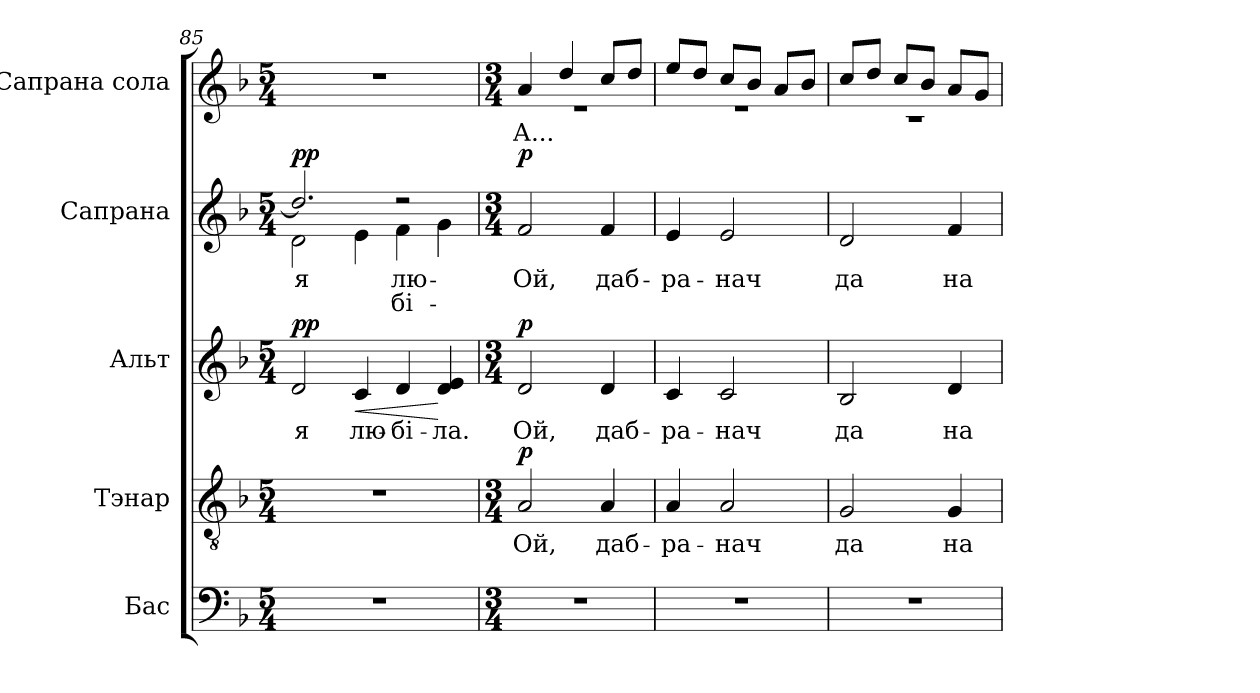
**kern	**kern	**text	**dynam	**kern	**text	**dynam	**kern	**text	**text	**dynam	**kern	**text
*part5	*part4	*part4	*part4	*part3	*part3	*part3	*part2	*part2	*part2	*part2	*part1	*part1
*staff5	*staff4	*staff4	*staff4	*staff3	*staff3	*staff3	*staff2	*staff2	*staff2	*staff2	*staff1	*staff1
*I"Бас	*I"Тэнар	*	*	*I"Альт	*	*	*I"Сапрана	*	*	*	*I"Сапрана сола	*
*clefF4	*clefGv2	*	*	*clefG2	*	*	*clefG2	*	*	*	*clefG2	*
*	*ITrd7c12	*	*	*	*	*	*	*	*	*	*	*
*k[b-]	*k[b-]	*	*	*k[b-]	*	*	*k[b-]	*	*	*	*k[b-]	*
*F:	*F:	*	*	*F:	*	*	*F:	*	*	*	*F:	*
*M5/4	*M5/4	*	*	*M5/4	*	*	*M5/4	*	*	*	*M5/4	*
*MM66	*MM66	*	*	*MM66	*	*	*MM66	*	*	*	*MM66	*
=85	=85	=85	=85	=85	=85	=85	=85	=85	=85	=85	=85	=85
!LO:N:vis=1	!LO:N:vis=1	!	!	!	!	!	!	!	!	!	!	!
!	!	!	!	!	!LO:LY:b:color=#000000	!	!	!	!	!	!	!
*	*	*	*	*	*	*	*^	*	*	*	*	*
!	!	!	!	!	!	!	!	!	!LO:LY:b:color=#000000	!	!	!LO:N:vis=1	!
4%5r	4%5r	.	.	2di/	я	pp	2.ddi/]	2di\	я	.	pp	4%5r	.
!	!	!	!	!	!LO:LY:b:color=#000000	!LO:HP:b	!	!	!	!	!	!	!
.	.	.	.	4ci/	лю-	<	.	4ei\	.	.	.	.	.
!	!	!	!	!	!LO:LY:b:color=#000000	!	!	!	!	!	!	!	!
!	!	!	!	!	!	!	!	!	!LO:LY:b:color=#000000	!LO:LY:b:color=#000000	!	!	!
.	.	.	.	4di/	-бі-	.	2r	4fi\	лю-	-бі-	.	.	.
!	!	!	!	!	!LO:LY:b:color=#000000	!	!	!	!	!	!	!	!
.	.	.	.	4di/ 4ei	-ла.	[	.	4gi\	.	.	.	.	.
*	*	*	*	*	*	*	*v	*v	*	*	*	*	*
=86	=86	=86	=86	=86	=86	=86	=86	=86	=86	=86	=86	=86
*M3/4	*M3/4	*	*	*M3/4	*	*	*M3/4	*	*	*	*M3/4	*
*	*	*	*	*	*	*	*^	*	*	*	*	*
!LO:N:vis=1	!	!	!	!	!	!	!	!	!	!	!	!	!
*	*	*	*	*	*	*	*v	*v	*	*	*	*	*
*	*	*	*	*	*	*	*^	*	*	*	*	*
!	!	!LO:LY:b:color=#000000	!	!	!	!	!	!	!	!	!	!	!
*	*	*	*	*	*	*	*v	*v	*	*	*	*	*
*	*	*	*	*	*	*	*^	*	*	*	*	*
!	!	!	!	!	!LO:LY:b:color=#000000	!	!	!	!	!	!	!	!
*	*	*	*	*	*	*	*v	*v	*	*	*	*	*
*	*	*	*	*	*	*	*^	*	*	*	*	*
!	!	!	!	!	!	!	!	!	!LO:LY:b:color=#000000	!	!	!	!
*	*	*	*	*	*	*	*v	*v	*	*	*	*	*
*	*	*	*	*	*	*	*^	*	*	*	*	*
!	!	!	!	!	!	!	!	!	!	!	!	!	!LO:LY:b:color=#000000
*	*	*	*	*	*	*	*v	*v	*	*	*	*^	*
2.r	2AAi/	Ой,	p	2di/	Ой,	p	2fi/	Ой,	.	p	4ai/	2.r	А...
.	.	.	.	.	.	.	.	.	.	.	4ddi/	.	.
!	!	!LO:LY:b:color=#000000	!	!	!	!	!	!	!	!	!	!	!
!	!	!	!	!	!LO:LY:b:color=#000000	!	!	!	!	!	!	!	!
!	!	!	!	!	!	!	!	!LO:LY:b:color=#000000	!	!	!	!	!
.	4AAi/	даб-	.	4di/	даб-	.	4fi/	даб-	.	.	8cci/L	.	.
.	.	.	.	.	.	.	.	.	.	.	8ddi/J	.	.
!!LO:LB:g=z	!!
=87	=87	=87	=87	=87	=87	=87	=87	=87	=87	=87	=87	=87	=87
!LO:N:vis=1	!	!	!	!	!	!	!	!	!	!	!	!	!
!	!	!LO:LY:b:color=#000000	!	!	!	!	!	!	!	!	!	!	!
!	!	!	!	!	!LO:LY:b:color=#000000	!	!	!	!	!	!	!	!
!	!	!	!	!	!	!	!	!LO:LY:b:color=#000000	!	!	!	!	!
2.r	4AAi/	-ра -	.	4ci/	-ра-	.	4ei/	-ра-	.	.	8eei/L	2.r	.
.	.	.	.	.	.	.	.	.	.	.	8ddi/J	.	.
!	!	!LO:LY:b:color=#000000	!	!	!	!	!	!	!	!	!	!	!
!	!	!	!	!	!LO:LY:b:color=#000000	!	!	!	!	!	!	!	!
!	!	!	!	!	!	!	!	!LO:LY:b:color=#000000	!	!	!	!	!
.	2AAi/	нач	.	2ci/	-нач	.	2ei/	-нач	.	.	8cci/L	.	.
.	.	.	.	.	.	.	.	.	.	.	8b-i/J	.	.
.	.	.	.	.	.	.	.	.	.	.	8ai/L	.	.
.	.	.	.	.	.	.	.	.	.	.	8b-i/J	.	.
=88	=88	=88	=88	=88	=88	=88	=88	=88	=88	=88	=88	=88	=88
!LO:N:vis=1	!	!	!	!	!	!	!	!	!	!	!	!	!
!	!	!LO:LY:b:color=#000000	!	!	!	!	!	!	!	!	!	!	!
!	!	!	!	!	!LO:LY:b:color=#000000	!	!	!	!	!	!	!	!
!	!	!	!	!	!	!	!	!LO:LY:b:color=#000000	!	!	!	!	!
2.r	2GGi/	да	.	2B-i/	да	.	2di/	да	.	.	8cci/L	2.r	.
.	.	.	.	.	.	.	.	.	.	.	8ddi/J	.	.
.	.	.	.	.	.	.	.	.	.	.	8cci/L	.	.
.	.	.	.	.	.	.	.	.	.	.	8b-i/J	.	.
!	!	!LO:LY:b:color=#000000	!	!	!	!	!	!	!	!	!	!	!
!	!	!	!	!	!LO:LY:b:color=#000000	!	!	!	!	!	!	!	!
!	!	!	!	!	!	!	!	!LO:LY:b:color=#000000	!	!	!	!	!
.	4GGi/	на	.	4di/	на	.	4fi/	на	.	.	8ai/L	.	.
.	.	.	.	.	.	.	.	.	.	.	8gi/J	.	.
*	*	*	*	*	*	*	*	*	*	*	*v	*v	*
=	=	=	=	=	=	=	=	=	=	=	=	=
*-	*-	*-	*-	*-	*-	*-	*-	*-	*-	*-	*-	*-
